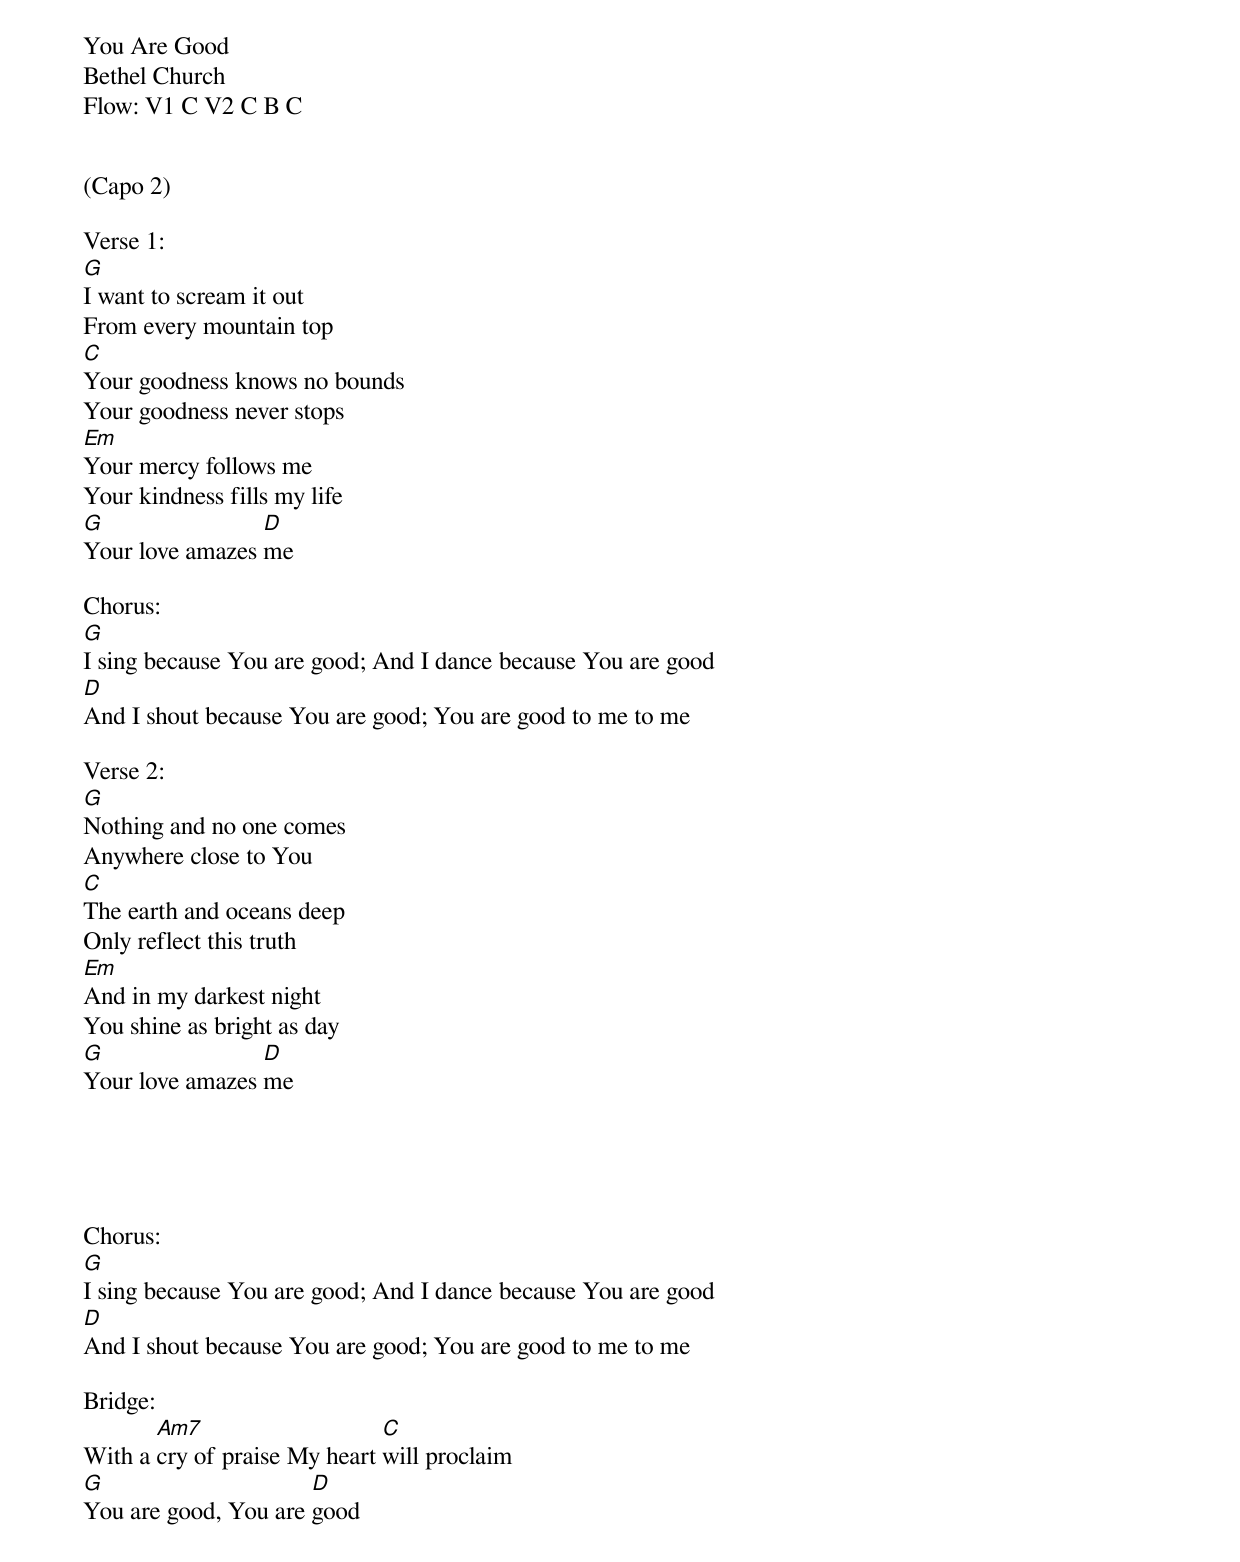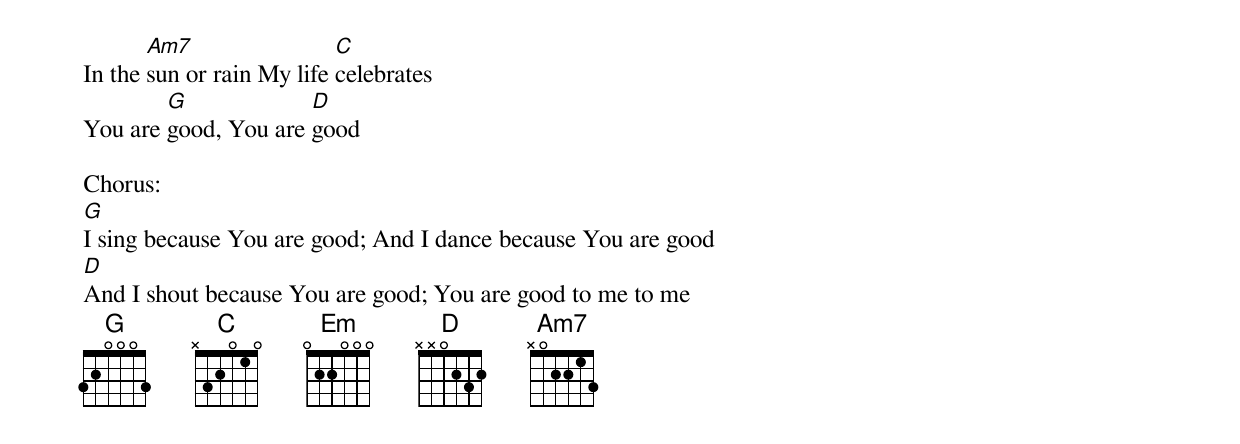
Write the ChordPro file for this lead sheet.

You Are Good
Bethel Church
Flow: V1 C V2 C B C


(Capo 2)

Verse 1:
[G]I want to scream it out
From every mountain top
[C]Your goodness knows no bounds
Your goodness never stops
[Em]Your mercy follows me
Your kindness fills my life
[G]Your love amazes [D]me

Chorus:
[G]I sing because You are good; And I dance because You are good
[D]And I shout because You are good; You are good to me to me

Verse 2:
[G]Nothing and no one comes
Anywhere close to You
[C]The earth and oceans deep
Only reflect this truth
[Em]And in my darkest night
You shine as bright as day
[G]Your love amazes [D]me





Chorus:
[G]I sing because You are good; And I dance because You are good
[D]And I shout because You are good; You are good to me to me

Bridge:
With a [Am7]cry of praise My heart [C]will proclaim
[G]You are good, You are [D]good
In the [Am7]sun or rain My life [C]celebrates
You are [G]good, You are [D]good

Chorus:
[G]I sing because You are good; And I dance because You are good
[D]And I shout because You are good; You are good to me to me
